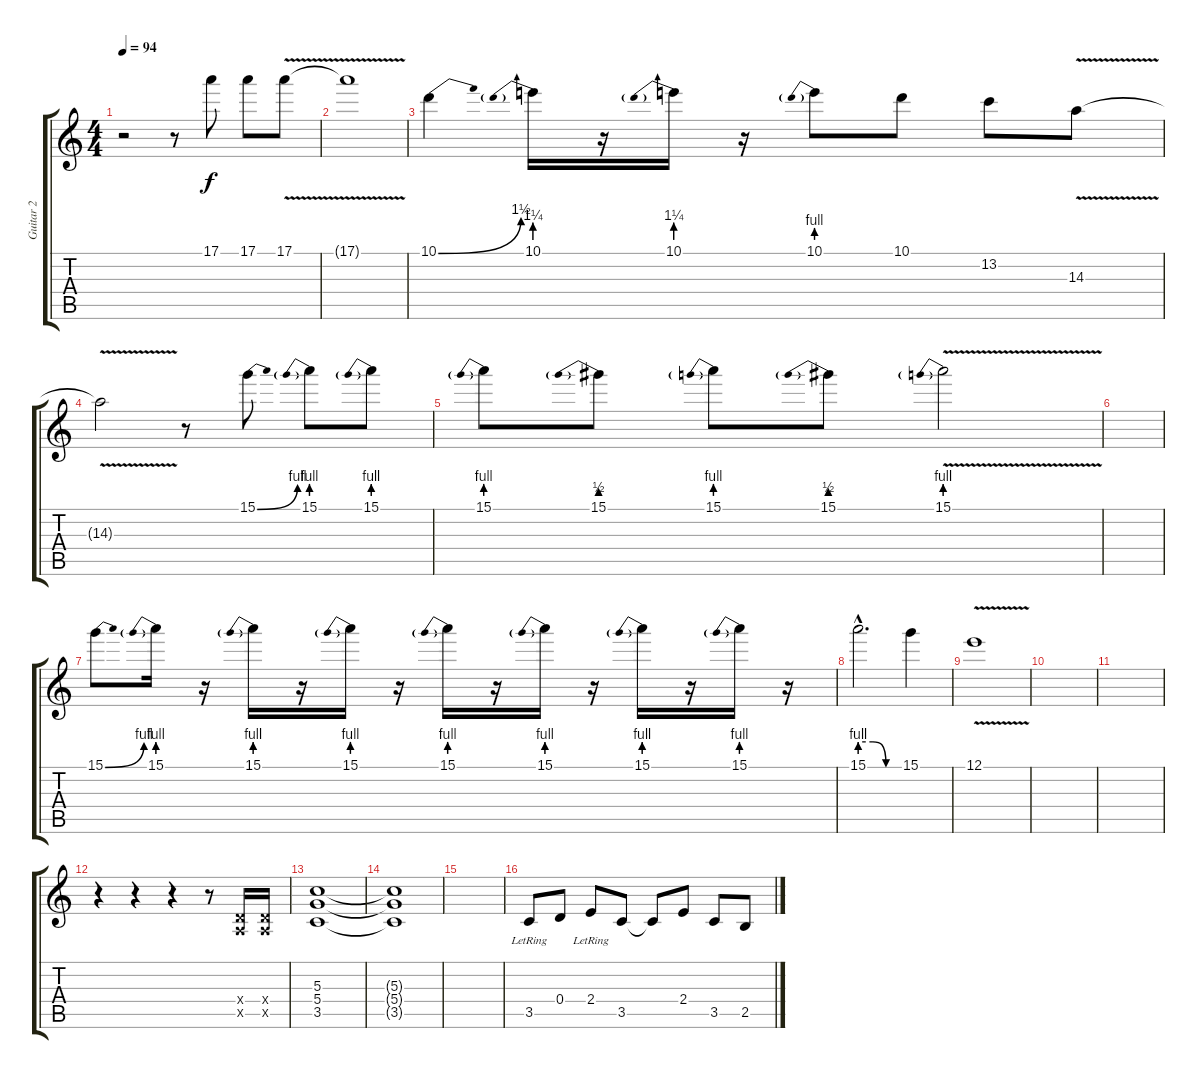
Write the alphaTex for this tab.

\track ("Guitar 2" "Guitar 2") {instrument overdrivenguitar}
\staff {score tabs}
\tuning (E4 B3 G3 D3 A2 E2) {hide}
\ts (4 4)
\tempo 94
\clef g2
\ks c
r.2{dy f} r.8 17.1.8 17.1.8 17.1{v}.8 |
17.1{t}.1 |
10.1{be (bend 0 0 60 6)}.4 10.1{be (prebend 0 5 60 5)}.16 r.16 10.1{be (prebend 0 5 60 5)}.16 r.16 10.1{be (prebend 0 4 60 4)}.8 10.1.8 13.2.8 14.3{v}.8 |
14.3{t}.2 r.8 15.1{be (bend 0 0 60 4)}.8 15.1{be (prebend 0 4 60 4)}.8 15.1{be (prebend 0 4 60 4)}.8 |
15.1{be (prebend 0 4 60 4)}.8 15.1{be (prebend 0 2 60 2)}.8 15.1{be (prebend 0 4 60 4)}.8 15.1{be (prebend 0 2 60 2)}.8 15.1{be (prebend 0 4 60 4) v}.2 |
|
15.1{be (bend 0 0 60 4)}.8 15.1{be (prebend 0 4 60 4)}.16 r.16 15.1{be (prebend 0 4 60 4)}.16 r.16 15.1{be (prebend 0 4 60 4)}.16 r.16 15.1{be (prebend 0 4 60 4)}.16 r.16 15.1{be (prebend 0 4 60 4)}.16 r.16 15.1{be (prebend 0 4 60 4)}.16 r.16 15.1{be (prebend 0 4 60 4)}.16 r.16 |
15.1{be (custom 0 4 20 4 40 0 60 0) hac}.2{d} 15.1.4 |
12.1{v}.1 |
|
|
r.4 r.4 r.4 r.8 (0.4{x} 0.5{x}).16 (0.4{x} 0.5{x}).16 |
(5.3 5.4 3.5).1 |
(5.3{t} 5.4{t} 3.5{t}).1 |
|
3.5{lr}.8 0.4.8 2.4{lr}.8 3.5.8 3.5{t}.8 2.4.8 3.5.8 2.5.8
